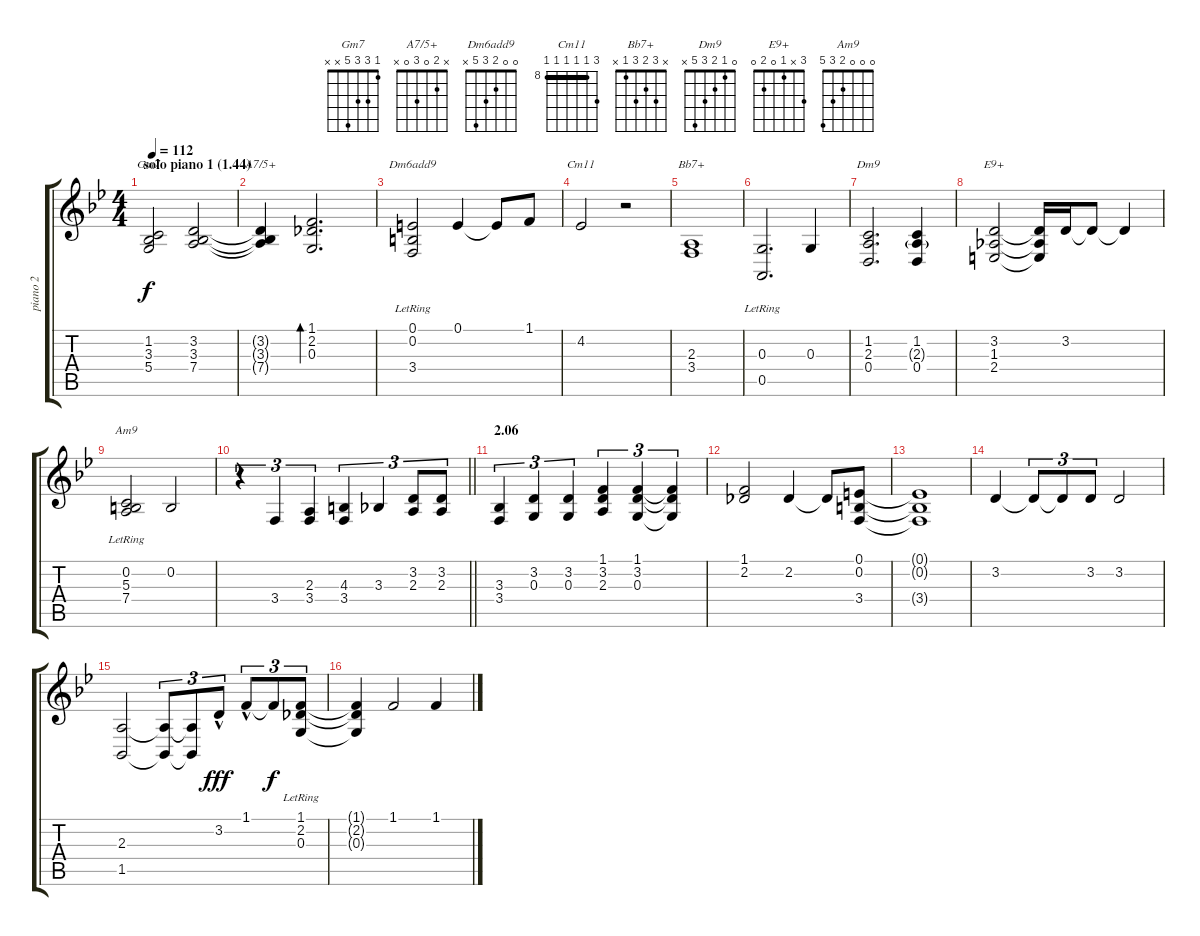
\track ("piano 2" "piano 2") {instrument acousticgrandpiano}
\staff {score tabs}
\tuning (E4 B3 G3 D3 A2 E2) {hide}
\chord ("Gm7" 1 3 3 5 x x)
\chord ("A7/5+" x 2 0 3 0 x)
\chord ("Dm6add9" 0 0 2 3 5 x)
\chord ("Cm11" 10 8 8 8 8 8) {firstfret 8 barre 8}
\chord ("Bb7+" x 3 2 3 1 x)
\chord ("Dm9" 0 1 2 3 5 x)
\chord ("E9+" 3 x 1 0 2 0)
\chord ("Am9" 0 0 0 2 3 5)
\ts (4 4)
\section ("" "solo piano 1 (1.44)")
\tempo 112
\clef g2
\ks bb
(1.2 3.3 5.4).2{ch "Gm7" dy f} (3.2 3.3 7.4).2 |
(3.2{t} 3.3{t} 7.4{t}).4{ch "A7/5+"} (1.1 2.2 0.3).2{d bd 60} |
(0.1 0.2{lr} 3.4{lr}).2{ch "Dm6add9"} 0.1.4 0.1{t}.8 1.1.8 |
4.2.2{ch "Cm11"} r.2 |
(2.3 3.4).1{ch "Bb7+"} |
(0.3 0.5{lr}).2{d} 0.3.4 |
(1.2 2.3 0.4).2{d ch "Dm9"} (1.2 2.3{g} 0.4).4 |
(3.2 1.3 2.4).2{ch "E9+"} (3.2{t} 1.3{t} 2.4{t}).16 3.2.16 3.2{t}.8 3.2{t}.4 |
(0.2 5.3{lr} 7.4{lr}).2{ch "Am9"} 0.2.2 |
\barLineRight lightlight
r.4{tu (3 2)} 3.4.4{tu (3 2)} (2.3 3.4).4{tu (3 2)} (4.3 3.4).4{tu (3 2)} 3.3.4{tu (3 2)} (3.2 2.3).8{tu (3 2)} (3.2 2.3).8{tu (3 2)} |
\section ("" "2.06")
(3.3 3.4).4{tu (3 2)} (3.2 0.3).4{tu (3 2)} (3.2 0.3).4{tu (3 2)} (1.1 3.2 2.3).4{tu (3 2)} (1.1 3.2 0.3).4{tu (3 2)} (1.1{t} 3.2{t} 0.3{t}).4{tu (3 2)} |
(1.1 2.2).2 2.2.4 2.2{t}.8 (0.1 0.2 3.4).8 |
(0.1{t} 0.2{t} 3.4{t}).1 |
3.2.4 3.2{t}.8{tu (3 2)} 3.2{t}.8{tu (3 2)} 3.2.8{tu (3 2)} 3.2.2 |
(2.3 1.5).2 (2.3{t} 1.5{t}).8{tu (3 2)} (2.3{t} 1.5{t}).8{tu (3 2)} 3.2{hac}.8{tu (3 2) dy fff} 1.1{hac}.8{tu (3 2)} 1.1{t}.8{tu (3 2) dy f} (1.1 2.2{lr} 0.3{lr}).8{tu (3 2)} |
(1.1{t} 2.2{t} 0.3{t}).4 1.1.2 1.1.4
